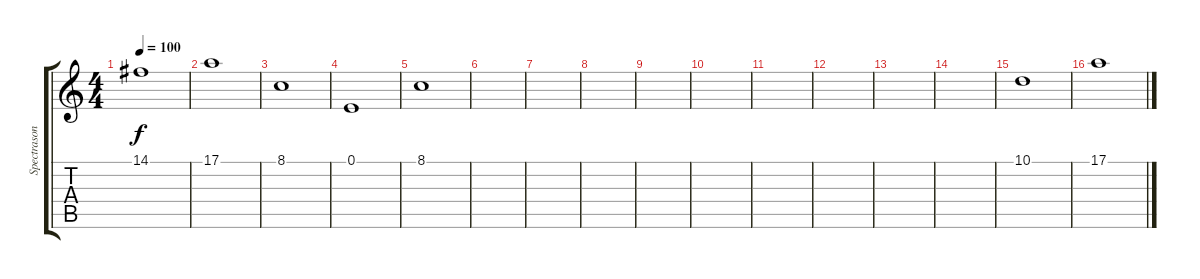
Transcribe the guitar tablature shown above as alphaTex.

\track ("Spectrasonics Omnisphere" "Spectrason") {instrument synthstrings2}
\staff {score tabs}
\tuning (E4 B3 G3 D3 A2 E2) {hide}
\ts (4 4)
\tempo 100
\clef g2
\ks c
14.1.1{dy f} |
17.1.1 |
8.1.1 |
0.1.1 |
8.1.1 |
|
|
|
|
|
|
|
|
|
10.1.1 |
17.1.1
